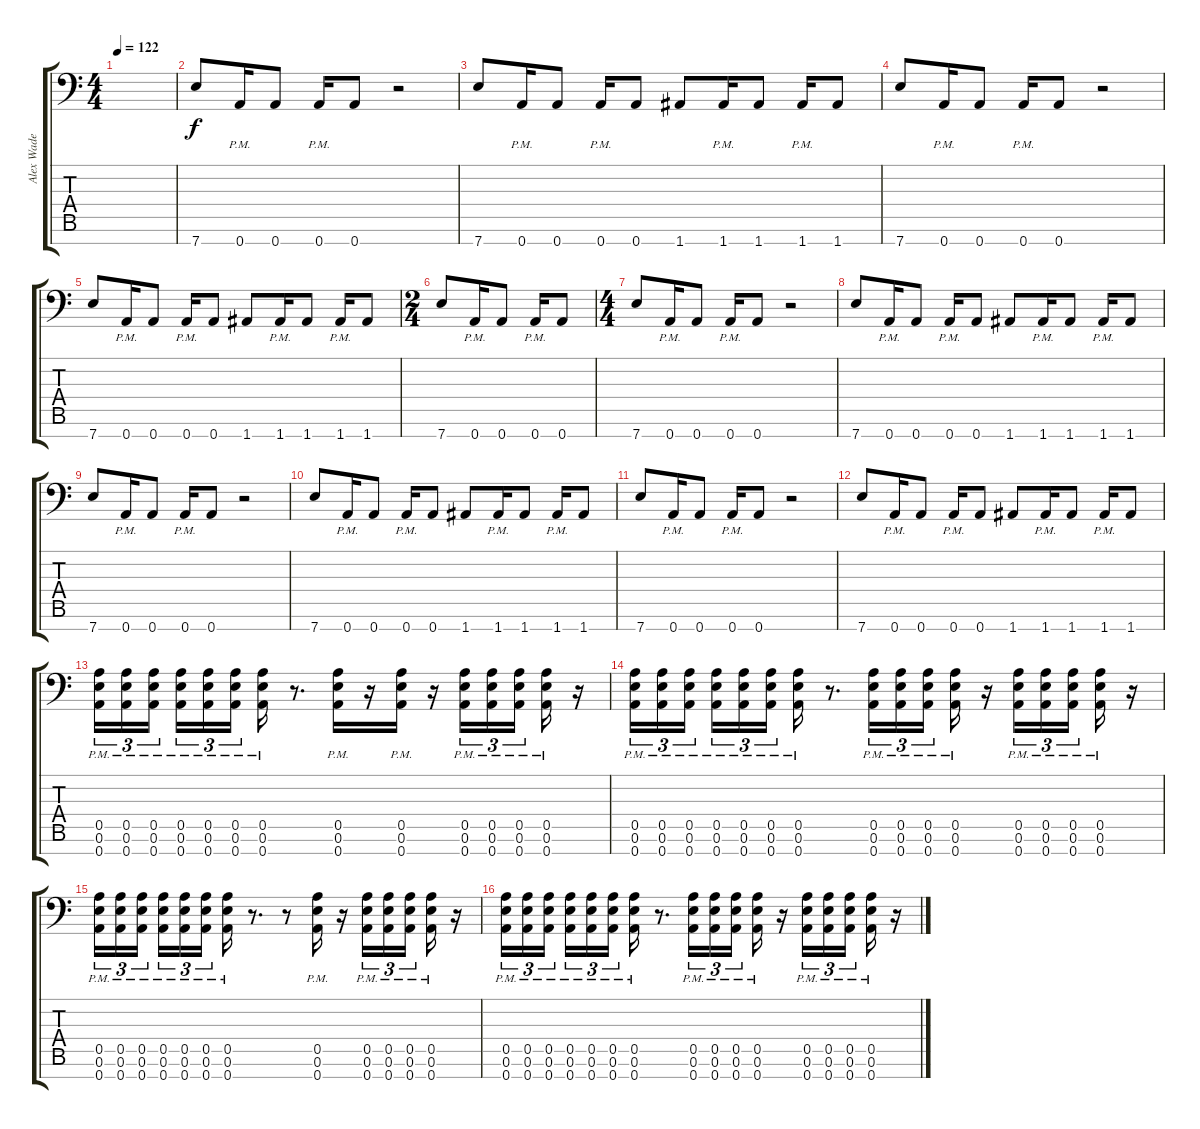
\track ("Alex Wade" "Alex Wade") {instrument distortionguitar}
\staff {score tabs}
\tuning (E4 B3 G3 D3 A2 E2 A1) {hide}
\ts (4 4)
\tempo 122
\clef f4
\ks c
|
7.7.8 0.7{pm}.16 0.7.8 0.7{pm}.16 0.7.8 r.2 |
7.7.8 0.7{pm}.16 0.7.8 0.7{pm}.16 0.7.8 1.7.8 1.7{pm}.16 1.7.8 1.7{pm}.16 1.7.8 |
7.7.8 0.7{pm}.16 0.7.8 0.7{pm}.16 0.7.8 r.2 |
7.7.8 0.7{pm}.16 0.7.8 0.7{pm}.16 0.7.8 1.7.8 1.7{pm}.16 1.7.8 1.7{pm}.16 1.7.8 |
\ts (2 4)
7.7.8 0.7{pm}.16 0.7.8 0.7{pm}.16 0.7.8 |
\ts (4 4)
7.7.8 0.7{pm}.16 0.7.8 0.7{pm}.16 0.7.8 r.2 |
7.7.8 0.7{pm}.16 0.7.8 0.7{pm}.16 0.7.8 1.7.8 1.7{pm}.16 1.7.8 1.7{pm}.16 1.7.8 |
7.7.8 0.7{pm}.16 0.7.8 0.7{pm}.16 0.7.8 r.2 |
7.7.8 0.7{pm}.16 0.7.8 0.7{pm}.16 0.7.8 1.7.8 1.7{pm}.16 1.7.8 1.7{pm}.16 1.7.8 |
7.7.8 0.7{pm}.16 0.7.8 0.7{pm}.16 0.7.8 r.2 |
7.7.8 0.7{pm}.16 0.7.8 0.7{pm}.16 0.7.8 1.7.8 1.7{pm}.16 1.7.8 1.7{pm}.16 1.7.8 |
(0.5{pm} 0.6{pm} 0.7{pm}).16{tu (3 2)} (0.5{pm} 0.6{pm} 0.7{pm}).16{tu (3 2)} (0.5{pm} 0.6{pm} 0.7{pm}).16{tu (3 2) beam splitsecondary} (0.5{pm} 0.6{pm} 0.7{pm}).16{tu (3 2)} (0.5{pm} 0.6{pm} 0.7{pm}).16{tu (3 2)} (0.5{pm} 0.6{pm} 0.7{pm}).16{tu (3 2)} (0.5{pm} 0.6{pm} 0.7{pm}).16 r.8{d} (0.5{pm} 0.6{pm} 0.7{pm}).16 r.16 (0.5{pm} 0.6{pm} 0.7{pm}).16 r.16 (0.5{pm} 0.6{pm} 0.7{pm}).16{tu (3 2)} (0.5{pm} 0.6{pm} 0.7{pm}).16{tu (3 2)} (0.5{pm} 0.6{pm} 0.7{pm}).16{tu (3 2) beam splitsecondary} (0.5{pm} 0.6{pm} 0.7{pm}).16 r.16 |
(0.5{pm} 0.6{pm} 0.7{pm}).16{tu (3 2)} (0.5{pm} 0.6{pm} 0.7{pm}).16{tu (3 2)} (0.5{pm} 0.6{pm} 0.7{pm}).16{tu (3 2) beam splitsecondary} (0.5{pm} 0.6{pm} 0.7{pm}).16{tu (3 2)} (0.5{pm} 0.6{pm} 0.7{pm}).16{tu (3 2)} (0.5{pm} 0.6{pm} 0.7{pm}).16{tu (3 2)} (0.5{pm} 0.6{pm} 0.7{pm}).16 r.8{d} (0.5{pm} 0.6{pm} 0.7{pm}).16{tu (3 2)} (0.5{pm} 0.6{pm} 0.7{pm}).16{tu (3 2)} (0.5{pm} 0.6{pm} 0.7{pm}).16{tu (3 2) beam splitsecondary} (0.5{pm} 0.6{pm} 0.7{pm}).16 r.16 (0.5{pm} 0.6{pm} 0.7{pm}).16{tu (3 2)} (0.5{pm} 0.6{pm} 0.7{pm}).16{tu (3 2)} (0.5{pm} 0.6{pm} 0.7{pm}).16{tu (3 2) beam splitsecondary} (0.5{pm} 0.6{pm} 0.7{pm}).16 r.16 |
(0.5{pm} 0.6{pm} 0.7{pm}).16{tu (3 2)} (0.5{pm} 0.6{pm} 0.7{pm}).16{tu (3 2)} (0.5{pm} 0.6{pm} 0.7{pm}).16{tu (3 2) beam splitsecondary} (0.5{pm} 0.6{pm} 0.7{pm}).16{tu (3 2)} (0.5{pm} 0.6{pm} 0.7{pm}).16{tu (3 2)} (0.5{pm} 0.6{pm} 0.7{pm}).16{tu (3 2)} (0.5{pm} 0.6{pm} 0.7{pm}).16 r.8{d} r.8 (0.5{pm} 0.6{pm} 0.7{pm}).16 r.16 (0.5{pm} 0.6{pm} 0.7{pm}).16{tu (3 2)} (0.5{pm} 0.6{pm} 0.7{pm}).16{tu (3 2)} (0.5{pm} 0.6{pm} 0.7{pm}).16{tu (3 2) beam splitsecondary} (0.5{pm} 0.6{pm} 0.7{pm}).16 r.16 |
(0.5{pm} 0.6{pm} 0.7{pm}).16{tu (3 2)} (0.5 0.6{pm} 0.7{pm}).16{tu (3 2)} (0.5{pm} 0.6{pm} 0.7{pm}).16{tu (3 2) beam splitsecondary} (0.5{pm} 0.6{pm} 0.7{pm}).16{tu (3 2)} (0.5{pm} 0.6{pm} 0.7{pm}).16{tu (3 2)} (0.5{pm} 0.6{pm} 0.7{pm}).16{tu (3 2)} (0.5{pm} 0.6{pm} 0.7{pm}).16 r.8{d} (0.5{pm} 0.6{pm} 0.7{pm}).16{tu (3 2)} (0.5{pm} 0.6{pm} 0.7{pm}).16{tu (3 2)} (0.5{pm} 0.6{pm} 0.7{pm}).16{tu (3 2) beam splitsecondary} (0.5{pm} 0.6{pm} 0.7{pm}).16 r.16 (0.5{pm} 0.6{pm} 0.7{pm}).16{tu (3 2)} (0.5{pm} 0.6{pm} 0.7{pm}).16{tu (3 2)} (0.5{pm} 0.6{pm} 0.7{pm}).16{tu (3 2) beam splitsecondary} (0.5{pm} 0.6{pm} 0.7{pm}).16 r.16
